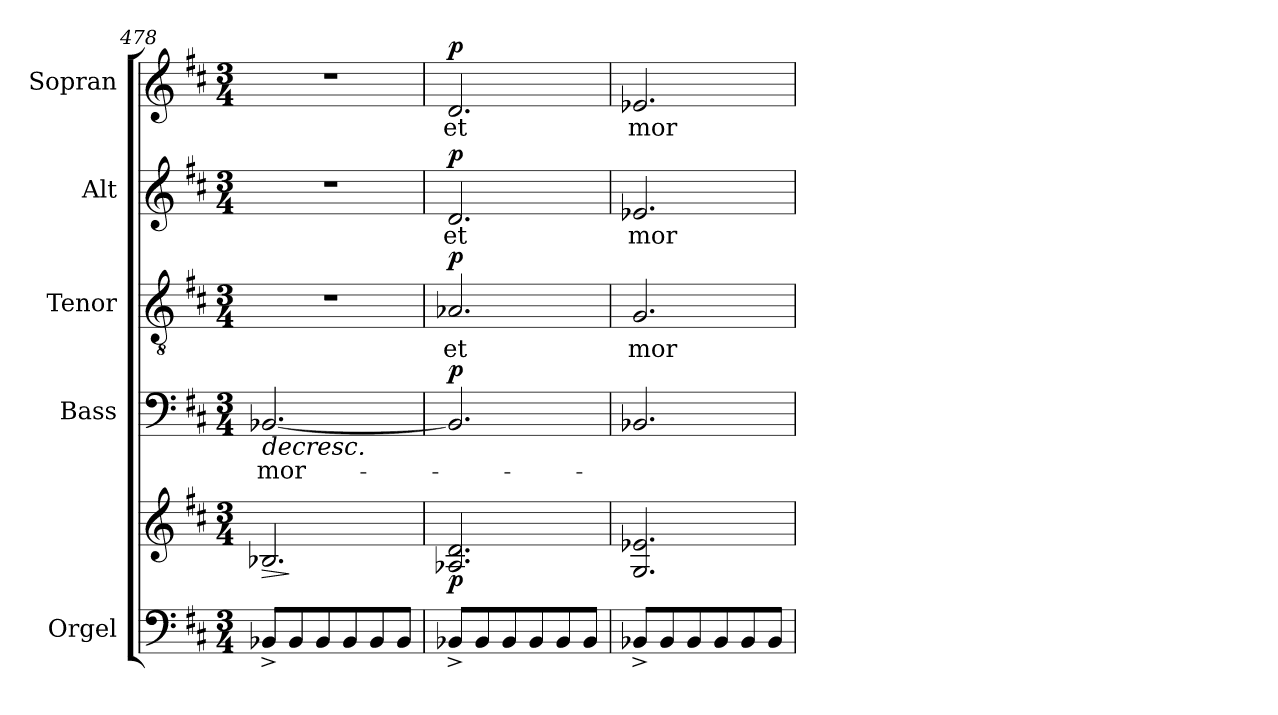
**kern	**kern	**dynam	**kern	**text	**dynam	**kern	**text	**dynam	**kern	**text	**dynam	**kern	**text	**dynam
*part5	*part5	*part5	*part4	*part4	*part4	*part3	*part3	*part3	*part2	*part2	*part2	*part1	*part1	*part1
*staff6	*staff5	*staff5/6	*staff4	*staff4	*staff4	*staff3	*staff3	*staff3	*staff2	*staff2	*staff2	*staff1	*staff1	*staff1
*I"Orgel	*	*	*I"Bass	*	*	*I"Tenor	*	*	*I"Alt	*	*	*I"Sopran	*	*
*I'Org.	*	*	*I'B.	*	*	*I'T.	*	*	*I'A.	*	*	*I'S.	*	*
*clefF4	*clefG2	*	*clefF4	*	*	*clefGv2	*	*	*clefG2	*	*	*clefG2	*	*
*k[f#c#]	*k[f#c#]	*	*k[f#c#]	*	*	*k[f#c#]	*	*	*k[f#c#]	*	*	*k[f#c#]	*	*
*D:	*D:	*	*D:	*	*	*D:	*	*	*D:	*	*	*D:	*	*
*M3/4	*M3/4	*	*M3/4	*	*	*M3/4	*	*	*M3/4	*	*	*M3/4	*	*
=478	=478	=478	=478	=478	=478	=478	=478	=478	=478	=478	=478	=478	=478	=478
!	!	!LO:HP:b	!	!LO:LY:b	!LO:HP:b	!	!	!	!	!	!	!	!	!
8BB-X^</L	2.B-X/	>	[2.BB-X/	mor-	>	2.r	.	.	2.r	.	.	2.r	.	.
8BB-/	.	]	.	.	.	.	.	.	.	.	.	.	.	.
8BB-/	.	.	.	.	.	.	.	.	.	.	.	.	.	.
8BB-/	.	.	.	.	.	.	.	.	.	.	.	.	.	.
8BB-/	.	.	.	.	.	.	.	.	.	.	.	.	.	.
8BB-/J	.	.	.	.	.	.	.	.	.	.	.	.	.	.
=479	=479	=479	=479	=479	=479	=479	=479	=479	=479	=479	=479	=479	=479	=479
!	!	!LO:DY:b	!	!	!LO:DY:a	!	!LO:LY:b	!LO:DY:a	!	!LO:LY:b	!LO:DY:a	!	!LO:LY:b	!LO:DY:a
8BB-X^</L	2.A-X/ 2.d/	p	2.BB-/]	.	p	2.A-X/	et	p	2.d/	et	p	2.d/	et	p
8BB-/	.	.	.	.	.	.	.	.	.	.	.	.	.	.
8BB-/	.	.	.	.	.	.	.	.	.	.	.	.	.	.
8BB-/	.	.	.	.	.	.	.	.	.	.	.	.	.	.
8BB-/	.	.	.	.	.	.	.	.	.	.	.	.	.	.
8BB-/J	.	.	.	.	.	.	.	.	.	.	.	.	.	.
.	.	.	.	.	]	.	.	.	.	.	.	.	.	.
=480	=480	=480	=480	=480	=480	=480	=480	=480	=480	=480	=480	=480	=480	=480
!	!	!	!	!	!	!	!LO:LY:b	!	!	!LO:LY:b	!	!	!LO:LY:b	!
8BB-X^</L	2.G/ 2.e-X/	.	2.BB-X/	.	.	2.G/	mor-	.	2.e-X/	mor-	.	2.e-X/	mor-	.
8BB-/	.	.	.	.	.	.	.	.	.	.	.	.	.	.
8BB-/	.	.	.	.	.	.	.	.	.	.	.	.	.	.
8BB-/	.	.	.	.	.	.	.	.	.	.	.	.	.	.
8BB-/	.	.	.	.	.	.	.	.	.	.	.	.	.	.
8BB-/J	.	.	.	.	.	.	.	.	.	.	.	.	.	.
=	=	=	=	=	=	=	=	=	=	=	=	=	=	=
*-	*-	*-	*-	*-	*-	*-	*-	*-	*-	*-	*-	*-	*-	*-
